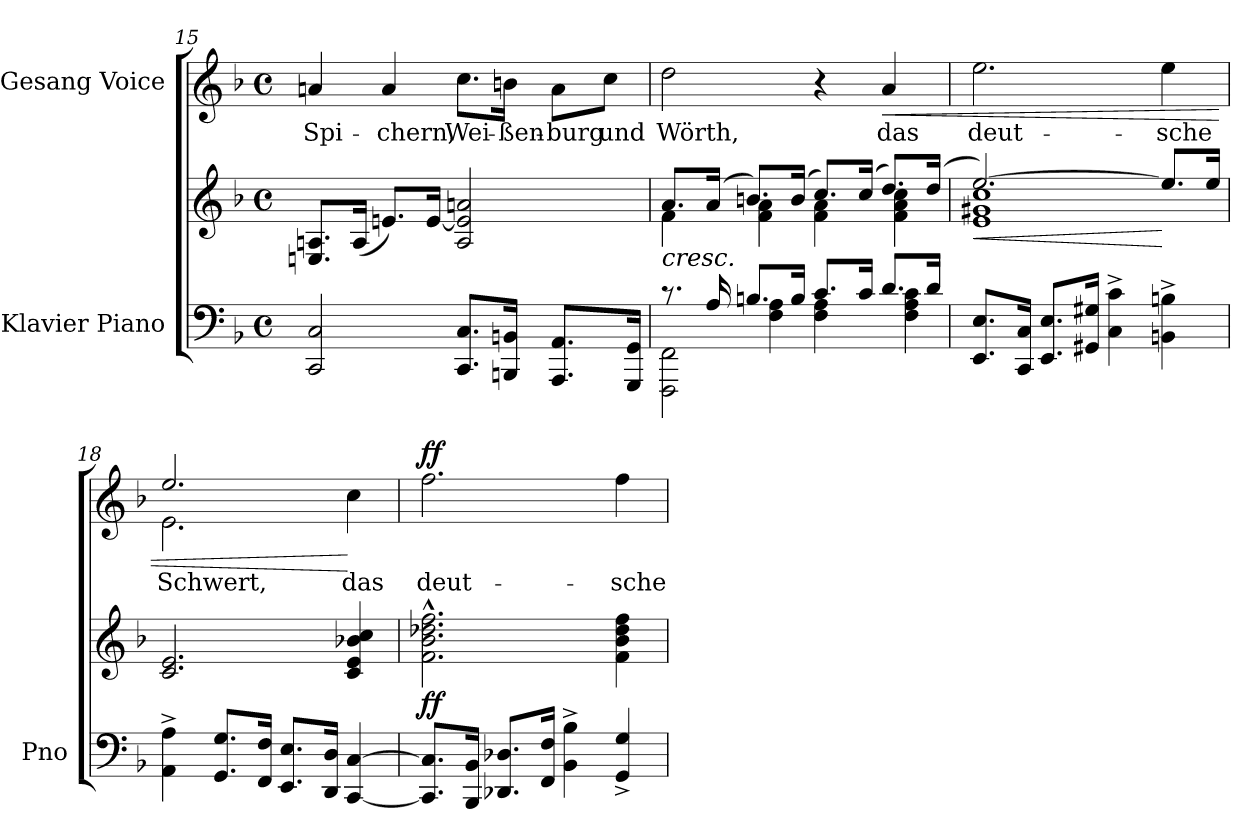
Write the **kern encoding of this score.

**kern	**kern	**dynam	**kern	**text	**dynam
*part2	*part2	*part2	*part1	*part1	*part1
*staff3	*staff2	*staff2/3	*staff1	*staff1	*staff1
*I"Klavier Piano	*	*	*I"Gesang Voice	*	*
*I'Pno	*	*	*	*	*
*clefF4	*clefG2	*	*clefG2	*	*
*k[b-]	*k[b-]	*	*k[b-]	*	*
*M4/4	*M4/4	*	*M4/4	*	*
*met(c)	*met(c)	*	*met(c)	*	*
=15	=15	=15	=15	=15	=15
2CC/ 2C/	8.En/ 8.An/L	.	4an/	Spi-	.
.	(16A/Jk	.	.	.	.
.	8.en/L)	.	4a/	-chern,	.
.	[16e/Jk	.	.	.	.
8.CC/ 8.C/L	2A/ 2e/] 2an/	.	8.cc\L	Wei-	.
16BBBn/ 16BBn/Jk	.	.	16bn\Jk	-ßen-	.
8.AAA/ 8.AA/L	.	.	8a\L	-burg	.
.	.	.	8cc\J	und	.
16GGG/ 16GG/Jk	.	.	.	.	.
=16	=16	=16	=16	=16	=16
*^	*	*	*	*	*
*	*^	*	*	*	*	*
!	!	!	!	!LO:HP:b	!	!	!
*	*	*	*^	*	*	*	*
8.r	4ryy	2FFF\ 2FF\	8.a/L	4f\	<	2dd\	Wörth,	.
16A/	.	.	(16a/Jk	.	.	.	.	.
8.Bn/L	4F\ 4A\	.	8.bn/L)	4f\ 4a\	.	.	.	.
16B/Jk	.	.	(16b/Jk	.	.	.	.	.
8.c/L	4F\ 4A\	2ryy	8.cc/L)	4f\ 4a\	.	4r	.	.
16c/Jk	.	.	(16cc/Jk	.	.	.	.	.
!	!	!	!	!	!	!	!	!LO:HP:b
8.d/L	4F\ 4A\ 4c\	.	8.dd/L)	4f\ 4a\ 4cc\	.	4a/	das	<
(16d/Jk	.	.	(16dd/Jk	.	.	.	.	.
*v	*v	*v	*	*	*	*	*	*
=17	=17	=17	=17	=17	=17	=17
*	*	*^	*	*	*	*
!	!	!	!	!LO:HP:b	!	!	!
8.EE/ 8.E/L	[>2.ee/)	1cc	1e 1g#X)	<	2.ee\	deut-	.
16CC/ 16C/Jk	.	.	.	.	.	.	.
8.EE/ 8.E/L	.	.	.	.	.	.	.
16GG#X/ 16G#X/Jk	.	.	.	.	.	.	.
4C\^> 4c\^>	.	.	.	.	.	.	.
4BBn\^> 4Bn\^>	8.ee/L]	.	.	[	4ee\	-sche	.
.	16ee/Jk	.	.	.	.	.	.
*	*v	*v	*v	*	*	*	*
.	.	[	.	.	.
=18	=18	=18	=18	=18	=18
*	*	*	*^	*	*
4AA\^ 4A\^	2.c/ 2.e/	.	2.ee/	2.e\	Schwert,	.
8.GG/ 8.G/L	.	.	.	.	.	.
16FF/ 16F/Jk	.	.	.	.	.	.
8.EE/ 8.E/L	.	.	.	.	.	.
16DD/ 16D/Jk	.	.	.	.	.	.
[4CC/ [4C/	4c/ 4e/ 4b-X/ 4cc/	.	4cc\	4ryy	das	[
=19	=19	=19	=19	=19	=19	=19
!	!	!LO:DY:b	!	!	!	!LO:DY:a
*	*	*	*v	*v	*	*
8.CC/] 8.C/]L	2.f\^^ 2.b-\^^ 2.dd-X\^^ 2.ff\^^	ff	2.ff\	deut-	ff
16BBB-/ 16BB-/Jk	.	.	.	.	.
8.DD-X/ 8.D-X/L	.	.	.	.	.
16FF/ 16F/Jk	.	.	.	.	.
4BB-\^ 4B-\^	.	.	.	.	.
4GG/^> 4G/^>	4f\ 4b-\ 4dd-\ 4ff\	.	4ff\	-sche	.
=	=	=	=	=	=
*-	*-	*-	*-	*-	*-
